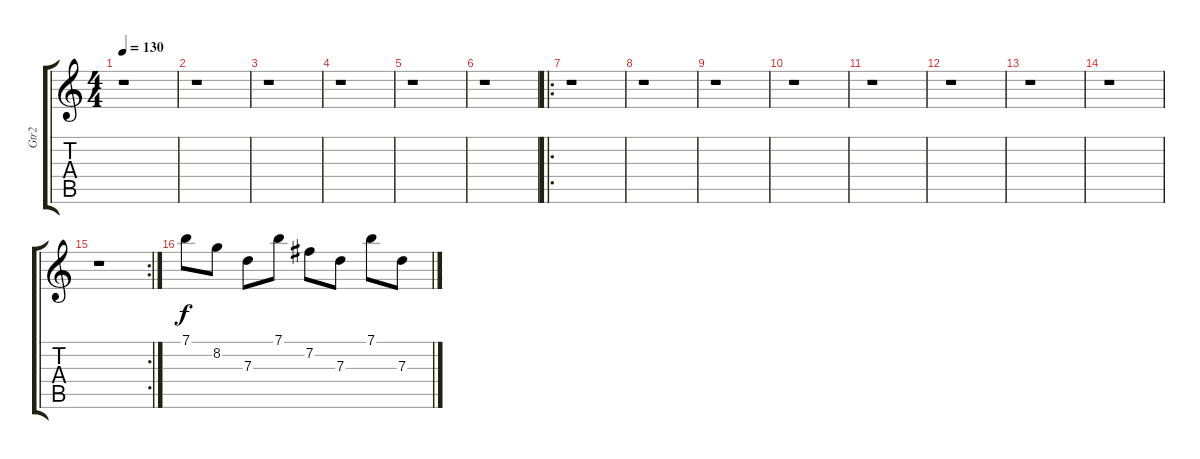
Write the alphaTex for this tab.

\track ("Gtr2" "Gtr2") {instrument distortionguitar}
\staff {score tabs}
\tuning (E4 B3 G3 D3 A2 E2) {hide}
\ts (4 4)
\tempo 130
\clef g2
\ks c
r.1{dy f instrument distortionguitar} |
r.1 |
r.1 |
r.1 |
r.1 |
r.1 |
\ro
r.1 |
r.1 |
r.1 |
r.1 |
r.1 |
r.1 |
r.1 |
r.1 |
\rc 2
r.1 |
7.1.8 8.2.8 7.3.8 7.1.8 7.2.8 7.3.8 7.1.8 7.3.8
